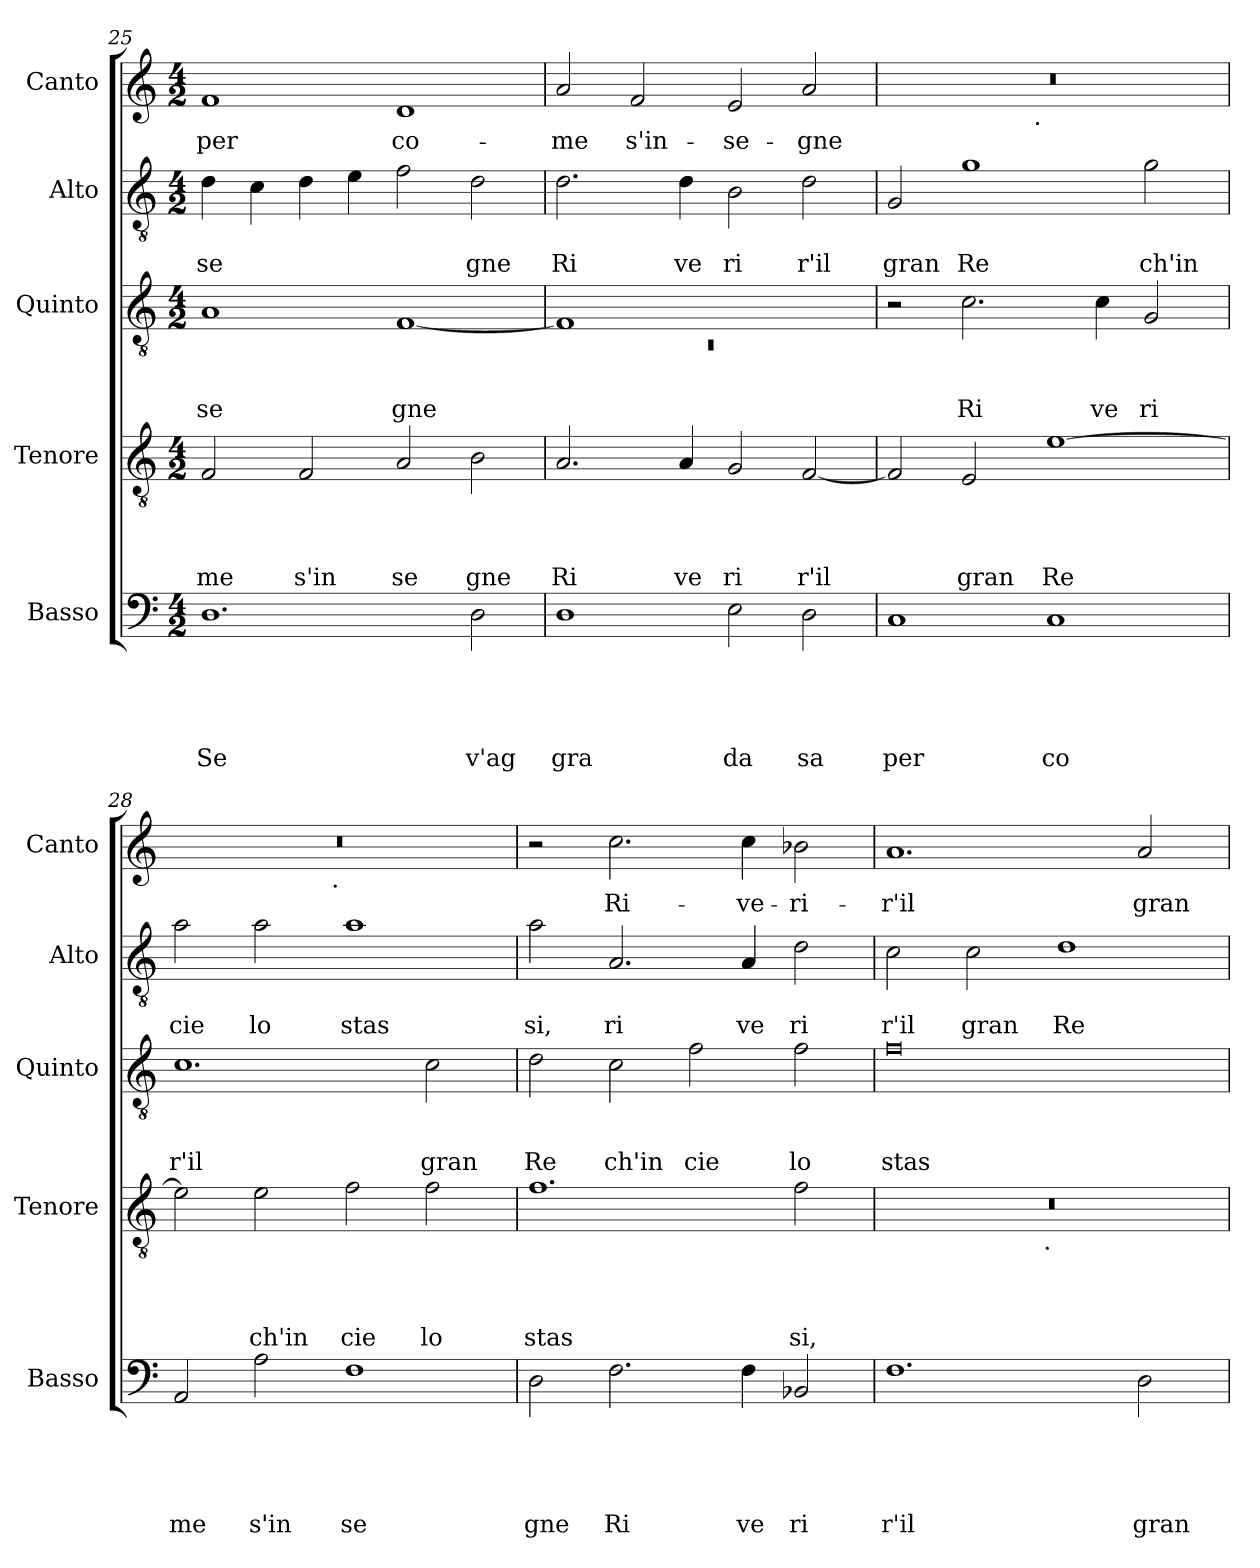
**kern	**text	**text	**text	**text	**text	**kern	**text	**text	**text	**text	**kern	**text	**text	**text	**kern	**text	**text	**kern	**text
*part5	*part5	*part5	*part5	*part5	*part5	*part4	*part4	*part4	*part4	*part4	*part3	*part3	*part3	*part3	*part2	*part2	*part2	*part1	*part1
*staff5	*staff5	*staff5	*staff5	*staff5	*staff5	*staff4	*staff4	*staff4	*staff4	*staff4	*staff3	*staff3	*staff3	*staff3	*staff2	*staff2	*staff2	*staff1	*staff1
*I"Basso	*	*	*	*	*	*I"Tenore	*	*	*	*	*I"Quinto	*	*	*	*I"Alto	*	*	*I"Canto	*
*I'Basso	*	*	*	*	*	*I'Tenore	*	*	*	*	*I'Quinto	*	*	*	*I'Alto	*	*	*I'Canto	*
*clefF4	*	*	*	*	*	*clefGv2	*	*	*	*	*clefGv2	*	*	*	*clefGv2	*	*	*clefG2	*
*k[]	*	*	*	*	*	*k[]	*	*	*	*	*k[]	*	*	*	*k[]	*	*	*k[]	*
*C:	*	*	*	*	*	*C:	*	*	*	*	*C:	*	*	*	*C:	*	*	*C:	*
*M4/2	*	*	*	*	*	*M4/2	*	*	*	*	*M4/2	*	*	*	*M4/2	*	*	*M4/2	*
=25	=25	=25	=25	=25	=25	=25	=25	=25	=25	=25	=25	=25	=25	=25	=25	=25	=25	=25	=25
!	!	!	!	!	!LO:LY:b	!	!	!	!	!LO:LY:b	!	!	!	!LO:LY:b	!	!	!LO:LY:b	!	!LO:LY:b
1.D	.	.	.	.	Se	2F/	.	.	.	me	1A	.	.	se	4d\	.	se	1f	-per
.	.	.	.	.	.	.	.	.	.	.	.	.	.	.	4c\	.	.	.	.
!	!	!	!	!	!	!	!	!	!	!LO:LY:b	!	!	!	!	!	!	!	!	!
.	.	.	.	.	.	2F/	.	.	.	s'in	.	.	.	.	4d\	.	.	.	.
.	.	.	.	.	.	.	.	.	.	.	.	.	.	.	4e\	.	.	.	.
!	!	!	!	!	!	!	!	!	!	!LO:LY:b	!	!	!	!LO:LY:b	!	!	!	!	!LO:LY:b
.	.	.	.	.	.	2A/	.	.	.	se	[<1F	.	.	gne	2f\	.	.	1d	co-
!	!	!	!	!	!LO:LY:b	!	!	!	!	!LO:LY:b	!	!	!	!	!	!	!LO:LY:b	!	!
2D\	.	.	.	.	v'ag	2B\	.	.	.	gne	.	.	.	.	2d\	.	gne	.	.
=26	=26	=26	=26	=26	=26	=26	=26	=26	=26	=26	=26	=26	=26	=26	=26	=26	=26	=26	=26
*	*	*	*	*	*	*	*	*	*	*	*^	*	*	*	*	*	*	*	*
!	!	!	!	!	!LO:LY:b	!	!	!	!	!LO:LY:b	!	!LO:N:vis=1	!	!	!	!	!	!LO:LY:b	!	!LO:LY:b
1D	.	.	.	.	gra	2.A/	.	.	.	Ri	1F]	0rC	.	.	.	2.d\	.	Ri	2a/	-me
!	!	!	!	!	!	!	!	!	!	!	!	!	!	!	!	!	!	!	!	!LO:LY:b
.	.	.	.	.	.	.	.	.	.	.	.	.	.	.	.	.	.	.	2f/	s'in-
!	!	!	!	!	!	!	!	!	!	!LO:LY:b	!	!	!	!	!	!	!	!LO:LY:b	!	!
.	.	.	.	.	.	4A/	.	.	.	ve	.	.	.	.	.	4d\	.	ve	.	.
!	!	!	!	!	!LO:LY:b	!	!	!	!	!LO:LY:b	!	!	!	!	!	!	!	!LO:LY:b	!	!LO:LY:b
2E\	.	.	.	.	da	2G/	.	.	.	ri	1ryy	.	.	.	.	2B\	.	ri	2e/	-se-
!	!	!	!	!	!LO:LY:b	!	!	!	!	!LO:LY:b	!	!	!	!	!	!	!	!LO:LY:b	!	!LO:LY:b
2D\	.	.	.	.	sa	[<2F/	.	.	.	r'il	.	.	.	.	.	2d\	.	r'il	2a/	-gne
*	*	*	*	*	*	*	*	*	*	*	*v	*v	*	*	*	*	*	*	*	*
=27	=27	=27	=27	=27	=27	=27	=27	=27	=27	=27	=27	=27	=27	=27	=27	=27	=27	=27	=27
!	!	!	!	!	!LO:LY:b	!	!	!	!	!	!	!	!	!	!	!	!LO:LY:b	!	!
*	*	*	*	*	*	*	*	*	*	*	*	*	*	*	*	*	*	*^	*
1C	.	.	.	.	per	2F/]	.	.	.	.	2r	.	.	.	2G/	.	gran	0r	2ryy	.
!	!	!	!	!	!	!	!	!	!	!LO:LY:b	!	!	!	!LO:LY:b	!	!	!LO:LY:b	!	!	!
.	.	.	.	.	.	2E/	.	.	.	gran	2.c\	.	.	Ri	1g	.	Re	.	4...ryy	.
!	!	!	!	!	!	!	!	!	!	!	!	!	!	!	!	!	!	!	!LO:TX:b:t=.	!
.	.	.	.	.	.	.	.	.	.	.	.	.	.	.	.	.	.	.	1ryy	.
!	!	!	!	!	!LO:LY:b	!	!	!	!	!LO:LY:b	!	!	!	!	!	!	!	!	!	!
1C	.	.	.	.	co	[>1e	.	.	.	Re	.	.	.	.	.	.	.	.	.	.
!	!	!	!	!	!	!	!	!	!	!	!	!	!	!LO:LY:b	!	!	!	!	!	!
.	.	.	.	.	.	.	.	.	.	.	4c\	.	.	ve	.	.	.	.	.	.
!	!	!	!	!	!	!	!	!	!	!	!	!	!	!LO:LY:b	!	!	!LO:LY:b	!	!	!
.	.	.	.	.	.	.	.	.	.	.	2G/	.	.	ri	2g\	.	ch'in	.	.	.
.	.	.	.	.	.	.	.	.	.	.	.	.	.	.	.	.	.	.	32ryy	.
=28	=28	=28	=28	=28	=28	=28	=28	=28	=28	=28	=28	=28	=28	=28	=28	=28	=28	=28	=28	=28
!	!	!	!	!	!LO:LY:b	!	!	!	!	!	!	!	!	!LO:LY:b	!	!	!LO:LY:b	!	!	!
2AA/	.	.	.	.	me	2e\]	.	.	.	.	1.c	.	.	r'il	2a\	.	cie	0r	2ryy	.
!	!	!	!	!	!LO:LY:b	!	!	!	!	!LO:LY:b	!	!	!	!	!	!	!LO:LY:b	!	!	!
2A\	.	.	.	.	s'in	2e\	.	.	.	ch'in	.	.	.	.	2a\	.	lo	.	4...ryy	.
!	!	!	!	!	!	!	!	!	!	!	!	!	!	!	!	!	!	!	!LO:TX:b:t=.	!
.	.	.	.	.	.	.	.	.	.	.	.	.	.	.	.	.	.	.	1ryy	.
!	!	!	!	!	!LO:LY:b	!	!	!	!	!LO:LY:b	!	!	!	!	!	!	!LO:LY:b	!	!	!
1F	.	.	.	.	se	2f\	.	.	.	cie	.	.	.	.	1a	.	stas	.	.	.
!	!	!	!	!	!	!	!	!	!	!LO:LY:b	!	!	!	!LO:LY:b	!	!	!	!	!	!
.	.	.	.	.	.	2f\	.	.	.	lo	2c\	.	.	gran	.	.	.	.	.	.
.	.	.	.	.	.	.	.	.	.	.	.	.	.	.	.	.	.	.	32ryy	.
=29	=29	=29	=29	=29	=29	=29	=29	=29	=29	=29	=29	=29	=29	=29	=29	=29	=29	=29	=29	=29
!	!	!	!	!	!LO:LY:b	!	!	!	!	!LO:LY:b	!	!	!	!LO:LY:b	!	!	!LO:LY:b	!	!	!
*	*	*	*	*	*	*	*	*	*	*	*	*	*	*	*	*	*	*v	*v	*
2D\	.	.	.	.	gne	1.f	.	.	.	stas	2d\	.	.	Re	2a\	.	si,	2r	.
!	!	!	!	!	!LO:LY:b	!	!	!	!	!	!	!	!	!LO:LY:b	!	!	!LO:LY:b	!	!LO:LY:b
2.F\	.	.	.	.	Ri	.	.	.	.	.	2c\	.	.	ch'in	2.A/	.	ri	2.cc\	Ri-
!	!	!	!	!	!	!	!	!	!	!	!	!	!	!LO:LY:b	!	!	!	!	!
.	.	.	.	.	.	.	.	.	.	.	2f\	.	.	cie	.	.	.	.	.
!	!	!	!	!	!LO:LY:b	!	!	!	!	!	!	!	!	!	!	!	!LO:LY:b	!	!LO:LY:b
4F\	.	.	.	.	ve	.	.	.	.	.	.	.	.	.	4A/	.	ve	4cc\	-ve-
!	!	!	!	!	!LO:LY:b	!	!	!	!	!LO:LY:b	!	!	!	!LO:LY:b	!	!	!LO:LY:b	!	!LO:LY:b
2BB-X/	.	.	.	.	ri	2f\	.	.	.	si,	2f\	.	.	lo	2d\	.	ri	2b-X\	-ri-
!!LO:LB:g=z
=30	=30	=30	=30	=30	=30	=30	=30	=30	=30	=30	=30	=30	=30	=30	=30	=30	=30	=30	=30
!	!	!	!	!	!LO:LY:b	!	!	!	!	!	!	!	!	!LO:LY:b	!	!	!LO:LY:b	!	!LO:LY:b
*	*	*	*	*	*	*^	*	*	*	*	*	*	*	*	*	*	*	*	*
1.F	.	.	.	.	r'il	0r	2ryy	.	.	.	.	0f	.	.	stas-	2c\	.	r'il	1.a	-r'il
!	!	!	!	!	!	!	!	!	!	!	!	!	!	!	!	!	!	!LO:LY:b	!	!
.	.	.	.	.	.	.	4...ryy	.	.	.	.	.	.	.	.	2c\	.	gran	.	.
!	!	!	!	!	!	!	!LO:TX:b:t=.	!	!	!	!	!	!	!	!	!	!	!	!	!
.	.	.	.	.	.	.	1ryy	.	.	.	.	.	.	.	.	.	.	.	.	.
!	!	!	!	!	!	!	!	!	!	!	!	!	!	!	!	!	!	!LO:LY:b	!	!
.	.	.	.	.	.	.	.	.	.	.	.	.	.	.	.	1d	.	Re	.	.
!	!	!	!	!	!LO:LY:b	!	!	!	!	!	!	!	!	!	!	!	!	!	!	!LO:LY:b
2D\	.	.	.	.	gran	.	.	.	.	.	.	.	.	.	.	.	.	.	2a/	gran
.	.	.	.	.	.	.	32ryy	.	.	.	.	.	.	.	.	.	.	.	.	.
*	*	*	*	*	*	*v	*v	*	*	*	*	*	*	*	*	*	*	*	*	*
=	=	=	=	=	=	=	=	=	=	=	=	=	=	=	=	=	=	=	=
*-	*-	*-	*-	*-	*-	*-	*-	*-	*-	*-	*-	*-	*-	*-	*-	*-	*-	*-	*-
